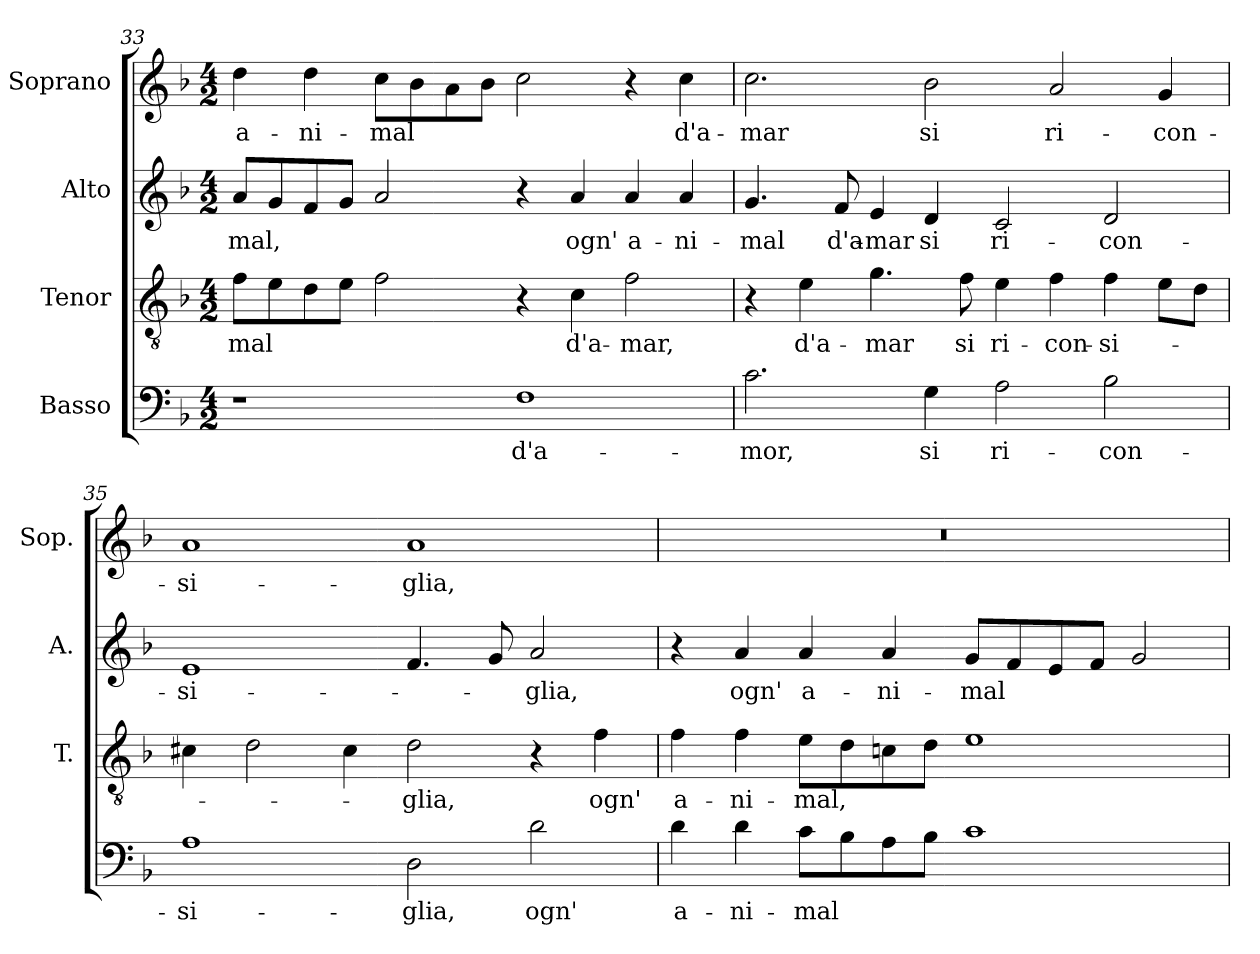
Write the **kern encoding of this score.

**kern	**text	**kern	**text	**kern	**text	**kern	**text
*part4	*part4	*part3	*part3	*part2	*part2	*part1	*part1
*staff4	*staff4	*staff3	*staff3	*staff2	*staff2	*staff1	*staff1
*I"Basso	*	*I"Tenor	*	*I"Alto	*	*I"Soprano	*
*	*	*I'T.	*	*I'A.	*	*I'Sop.	*
*clefF4	*	*clefGv2	*	*clefG2	*	*clefG2	*
*	*	*ITrd7c12	*	*	*	*	*
*k[b-]	*	*k[b-]	*	*k[b-]	*	*k[b-]	*
*F:	*	*F:	*	*F:	*	*F:	*
*M4/2	*	*M4/2	*	*M4/2	*	*M4/2	*
=33	=33	=33	=33	=33	=33	=33	=33
!	!	!	!LO:LY:b:color=#000000	!	!	!	!
!	!	!	!	!	!LO:LY:b:color=#000000	!	!
!	!	!	!	!	!	!	!LO:LY:b:color=#000000
1r	.	8Fi\L	-mal	8ai/L	-mal,	4ddi\	a-
.	.	8Ei\	.	8gi/	.	.	.
!	!	!	!	!	!	!	!LO:LY:b:color=#000000
.	.	8Di\	.	8fi/	.	4ddi\	-ni-
.	.	8Ei\J	.	8gi/J	.	.	.
!	!	!	!	!	!	!	!LO:LY:b:color=#000000
.	.	2Fi\	.	2ai/	.	8cci\L	-mal
.	.	.	.	.	.	8b-i\	.
.	.	.	.	.	.	8ai\	.
.	.	.	.	.	.	8b-i\J	.
!	!LO:LY:b:color=#000000	!	!	!	!	!	!
1Fi	d'a-	4r	.	4r	.	2cci\	.
!	!	!	!LO:LY:b:color=#000000	!	!	!	!
!	!	!	!	!	!LO:LY:b:color=#000000	!	!
.	.	4Ci\	d'a-	4ai/	ogn'	.	.
!	!	!	!LO:LY:b:color=#000000	!	!	!	!
!	!	!	!	!	!LO:LY:b:color=#000000	!	!
.	.	2Fi\	-mar,	4ai/	a-	4r	.
!	!	!	!	!	!LO:LY:b:color=#000000	!	!
!	!	!	!	!	!	!	!LO:LY:b:color=#000000
.	.	.	.	4ai/	-ni-	4cci\	d'a-
=34	=34	=34	=34	=34	=34	=34	=34
!	!LO:LY:b:color=#000000	!	!	!	!	!	!
!	!	!	!	!	!LO:LY:b:color=#000000	!	!
!	!	!	!	!	!	!	!LO:LY:b:color=#000000
2.ci\	-mor,	4r	.	4.gi/	-mal	2.cci\	-mar
!	!	!	!LO:LY:b:color=#000000	!	!	!	!
.	.	4Ei\	d'a-	.	.	.	.
!	!	!	!	!	!LO:LY:b:color=#000000	!	!
.	.	.	.	8fi/	d'a-	.	.
!	!	!	!LO:LY:b:color=#000000	!	!	!	!
!	!	!	!	!	!LO:LY:b:color=#000000	!	!
.	.	4.Gi\	-mar	4ei/	-mar	.	.
!	!LO:LY:b:color=#000000	!	!	!	!	!	!
!	!	!	!	!	!LO:LY:b:color=#000000	!	!
!	!	!	!	!	!	!	!LO:LY:b:color=#000000
4Gi\	si	.	.	4di/	si	2b-i\	si
!	!	!	!LO:LY:b:color=#000000	!	!	!	!
.	.	8Fi\	si	.	.	.	.
!	!LO:LY:b:color=#000000	!	!	!	!	!	!
!	!	!	!LO:LY:b:color=#000000	!	!	!	!
!	!	!	!	!	!LO:LY:b:color=#000000	!	!
2Ai\	ri-	4Ei\	ri-	2ci/	ri-	.	.
!	!	!	!LO:LY:b:color=#000000	!	!	!	!
!	!	!	!	!	!	!	!LO:LY:b:color=#000000
.	.	4Fi\	-con-	.	.	2ai/	ri-
!	!LO:LY:b:color=#000000	!	!	!	!	!	!
!	!	!	!LO:LY:b:color=#000000	!	!	!	!
!	!	!	!	!	!LO:LY:b:color=#000000	!	!
2B-i\	-con-	4Fi\	-si-	2di/	-con-	.	.
!	!	!	!	!	!	!	!LO:LY:b:color=#000000
.	.	8Ei\L	.	.	.	4gi/	-con-
.	.	8Di\J	.	.	.	.	.
!!LO:PB:g=z
=35	=35	=35	=35	=35	=35	=35	=35
!	!LO:LY:b:color=#000000	!	!	!	!	!	!
!	!	!	!	!	!LO:LY:b:color=#000000	!	!
!	!	!	!	!	!	!	!LO:LY:b:color=#000000
1Ai	-si-	4C#Xi\	.	1ei	-si-	1ai	-si-
.	.	2Di\	.	.	.	.	.
.	.	4C#i\	.	.	.	.	.
!	!LO:LY:b:color=#000000	!	!	!	!	!	!
!	!	!	!LO:LY:b:color=#000000	!	!	!	!
!	!	!	!	!	!	!	!LO:LY:b:color=#000000
2Di\	-glia,	2Di\	-glia,	4.fi/	.	1ai	-glia,
.	.	.	.	8gi/	.	.	.
!	!LO:LY:b:color=#000000	!	!	!	!	!	!
!	!	!	!	!	!LO:LY:b:color=#000000	!	!
2di\	ogn'	4r	.	2ai/	-glia,	.	.
!	!	!	!LO:LY:b:color=#000000	!	!	!	!
.	.	4Fi\	ogn'	.	.	.	.
=36	=36	=36	=36	=36	=36	=36	=36
!	!LO:LY:b:color=#000000	!	!	!	!	!	!
!	!	!	!LO:LY:b:color=#000000	!	!	!LO:N:vis=1	!
4di\	a-	4Fi\	a-	4r	.	0r	.
!	!LO:LY:b:color=#000000	!	!	!	!	!	!
!	!	!	!LO:LY:b:color=#000000	!	!	!	!
!	!	!	!	!	!LO:LY:b:color=#000000	!	!
4di\	-ni-	4Fi\	-ni-	4ai/	ogn'	.	.
!	!LO:LY:b:color=#000000	!	!	!	!	!	!
!	!	!	!LO:LY:b:color=#000000	!	!	!	!
!	!	!	!	!	!LO:LY:b:color=#000000	!	!
8ci\L	-mal	8Ei\L	-mal,	4ai/	a-	.	.
8B-i\	.	8Di\	.	.	.	.	.
!	!	!	!	!	!LO:LY:b:color=#000000	!	!
8Ai\	.	8Cni\	.	4ai/	-ni-	.	.
8B-i\J	.	8Di\J	.	.	.	.	.
!	!	!	!	!	!LO:LY:b:color=#000000	!	!
1ci	.	1Ei	.	8gi/L	-mal	.	.
.	.	.	.	8fi/	.	.	.
.	.	.	.	8ei/	.	.	.
.	.	.	.	8fi/J	.	.	.
.	.	.	.	2gi/	.	.	.
=	=	=	=	=	=	=	=
*-	*-	*-	*-	*-	*-	*-	*-
